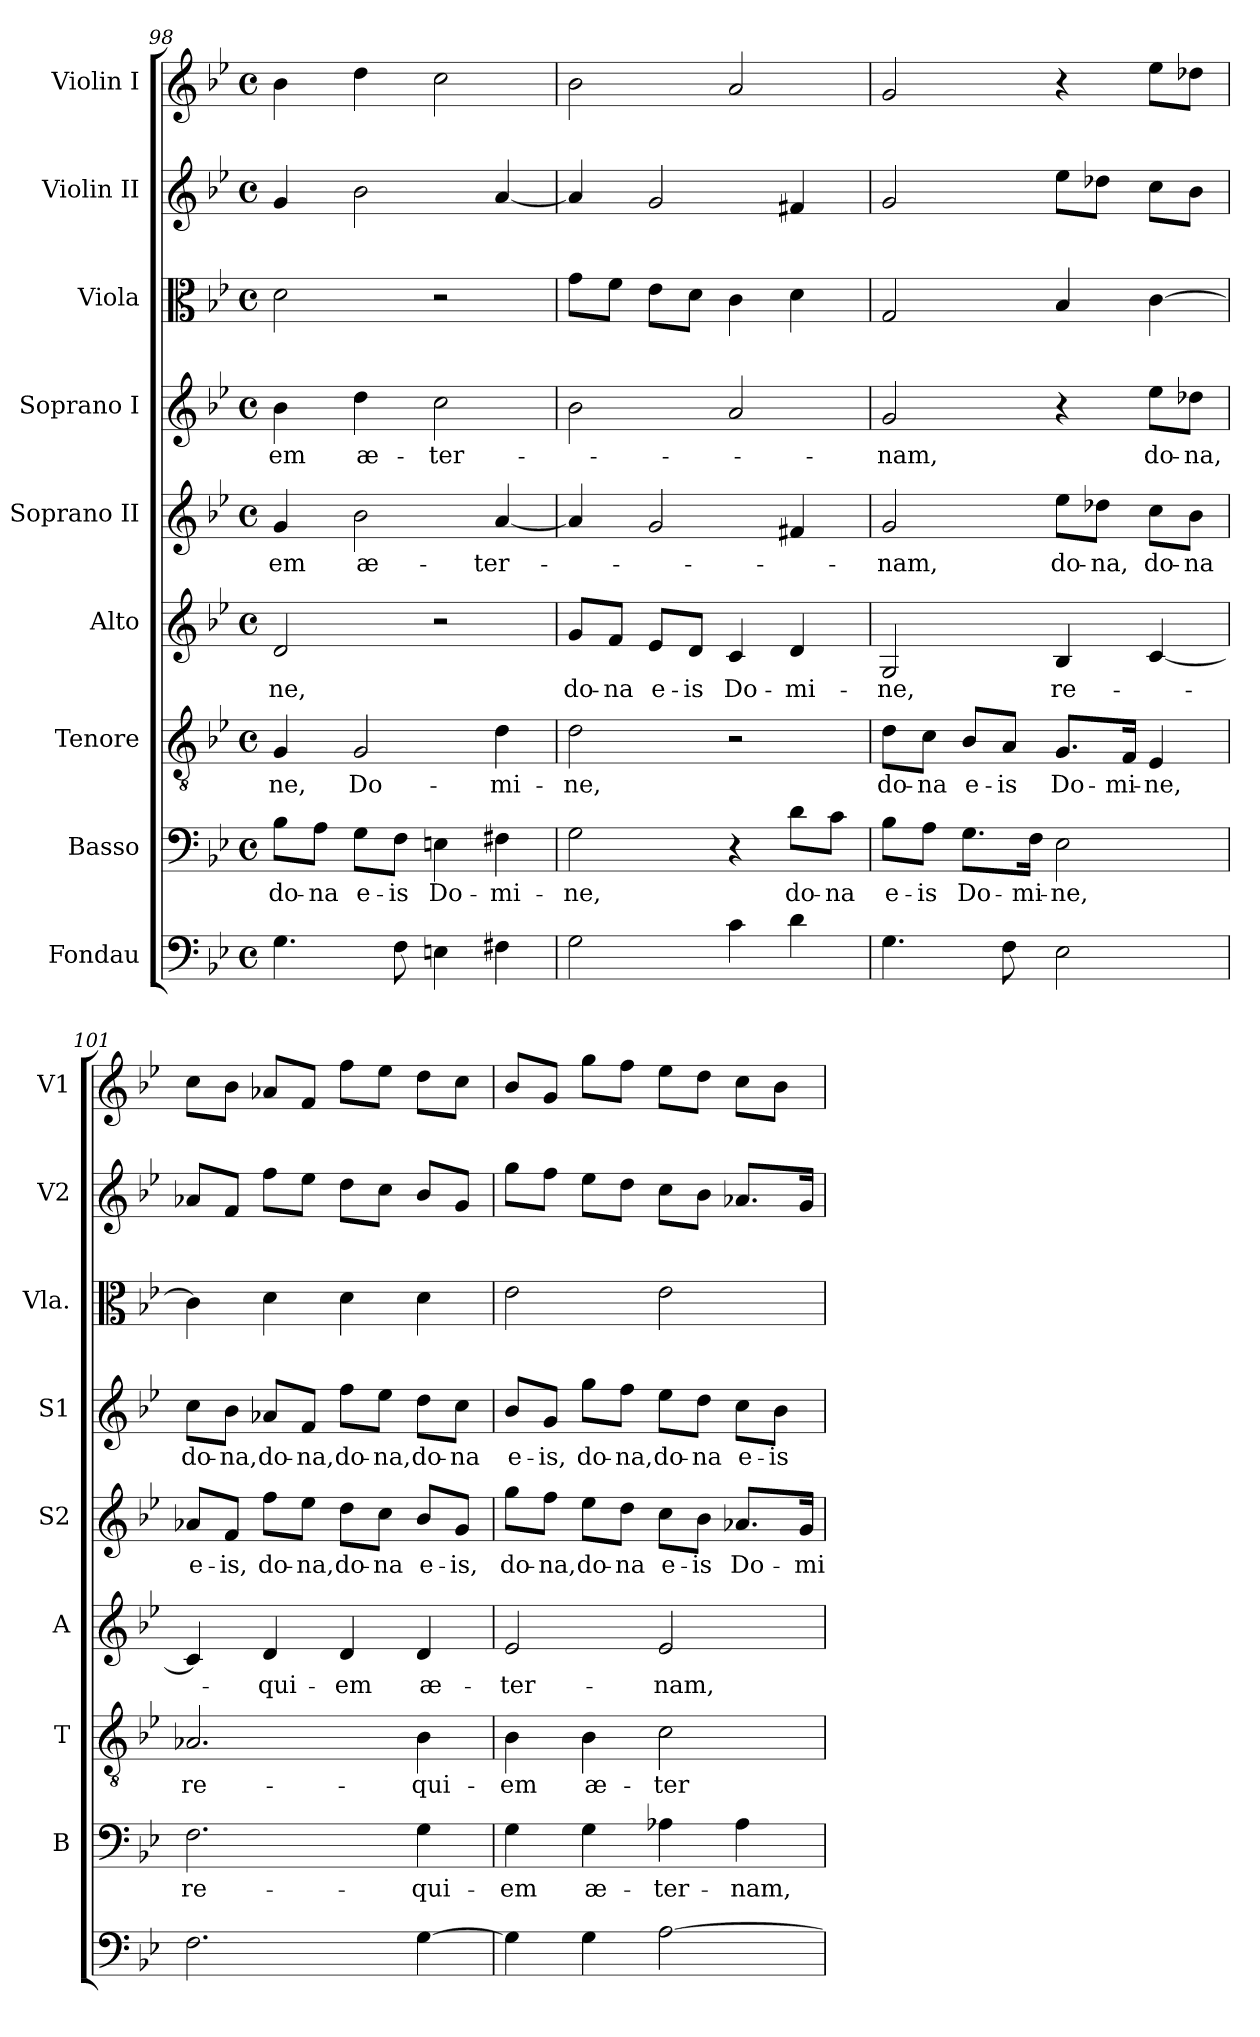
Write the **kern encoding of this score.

**kern	**kern	**text	**kern	**text	**kern	**text	**kern	**text	**kern	**text	**kern	**kern	**kern
*part9	*part8	*part8	*part7	*part7	*part6	*part6	*part5	*part5	*part4	*part4	*part3	*part2	*part1
*staff9	*staff8	*staff8	*staff7	*staff7	*staff6	*staff6	*staff5	*staff5	*staff4	*staff4	*staff3	*staff2	*staff1
*I"Fondau	*I"Basso	*	*I"Tenore	*	*I"Alto	*	*I"Soprano  II	*	*I"Soprano  I	*	*I"Viola	*I"Violin  II	*I"Violin  I
*	*I'B	*	*I'T	*	*I'A	*	*I'S2	*	*I'S1	*	*I'Vla.	*I'V2	*I'V1
*clefF4	*clefF4	*	*clefGv2	*	*clefG2	*	*clefG2	*	*clefG2	*	*clefC3	*clefG2	*clefG2
*k[b-e-]	*k[b-e-]	*	*k[b-e-]	*	*k[b-e-]	*	*k[b-e-]	*	*k[b-e-]	*	*k[b-e-]	*k[b-e-]	*k[b-e-]
*B-:	*B-:	*	*B-:	*	*B-:	*	*B-:	*	*B-:	*	*B-:	*B-:	*B-:
*M4/4	*M4/4	*	*M4/4	*	*M4/4	*	*M4/4	*	*M4/4	*	*M4/4	*M4/4	*M4/4
*met(c)	*met(c)	*	*met(c)	*	*met(c)	*	*met(c)	*	*met(c)	*	*met(c)	*met(c)	*met(c)
=98	=98	=98	=98	=98	=98	=98	=98	=98	=98	=98	=98	=98	=98
!	!	!LO:LY:b	!	!LO:LY:b	!	!LO:LY:b	!	!LO:LY:b	!	!LO:LY:b	!	!	!
4.G\	8B-\L	do-	4G/	-ne,	2d/	-ne,	4g/	-em	4b-\	-em	2d\	4g/	4b-\
!	!	!LO:LY:b	!	!	!	!	!	!	!	!	!	!	!
.	8A\J	-na	.	.	.	.	.	.	.	.	.	.	.
!	!	!LO:LY:b	!	!LO:LY:b	!	!	!	!LO:LY:b	!	!LO:LY:b	!	!	!
.	8G\L	e-	2G/	Do-	.	.	2b-\	æ-	4dd\	æ-	.	2b-\	4dd\
!	!	!LO:LY:b	!	!	!	!	!	!	!	!	!	!	!
8F\	8F\J	-is	.	.	.	.	.	.	.	.	.	.	.
!	!	!LO:LY:b	!	!	!	!	!	!	!	!LO:LY:b	!	!	!
4En\	4En\	Do-	.	.	2r	.	.	.	2cc\	-ter-	2r	.	2cc\
!	!	!LO:LY:b	!	!LO:LY:b	!	!	!	!LO:LY:b	!	!	!	!	!
4F#X\	4F#X\	-mi-	4d\	-mi-	.	.	[4a/	-ter-	.	.	.	[4a/	.
=99	=99	=99	=99	=99	=99	=99	=99	=99	=99	=99	=99	=99	=99
!	!	!LO:LY:b	!	!LO:LY:b	!	!LO:LY:b	!	!	!	!	!	!	!
2G\	2G\	-ne,	2d\	-ne,	8g/L	do-	4a/]	.	2b-\	.	8g\L	4a/]	2b-\
!	!	!	!	!	!	!LO:LY:b	!	!	!	!	!	!	!
.	.	.	.	.	8f/J	-na	.	.	.	.	8f\J	.	.
!	!	!	!	!	!	!LO:LY:b	!	!	!	!	!	!	!
.	.	.	.	.	8e-/L	e-	2g/	.	.	.	8e-\L	2g/	.
!	!	!	!	!	!	!LO:LY:b	!	!	!	!	!	!	!
.	.	.	.	.	8d/J	-is	.	.	.	.	8d\J	.	.
!	!	!	!	!	!	!LO:LY:b	!	!	!	!	!	!	!
4c\	4r	.	2r	.	4c/	Do-	.	.	2a/	.	4c\	.	2a/
!	!	!LO:LY:b	!	!	!	!LO:LY:b	!	!	!	!	!	!	!
4d\	8d\L	do-	.	.	4d/	-mi-	4f#X/	.	.	.	4d\	4f#X/	.
!	!	!LO:LY:b	!	!	!	!	!	!	!	!	!	!	!
.	8c\J	-na	.	.	.	.	.	.	.	.	.	.	.
=100	=100	=100	=100	=100	=100	=100	=100	=100	=100	=100	=100	=100	=100
!	!	!LO:LY:b	!	!LO:LY:b	!	!LO:LY:b	!	!LO:LY:b	!	!LO:LY:b	!	!	!
4.G\	8B-\L	e-	8d\L	do-	2G/	-ne,	2g/	-nam,	2g/	-nam,	2G/	2g/	2g/
!	!	!LO:LY:b	!	!LO:LY:b	!	!	!	!	!	!	!	!	!
.	8A\J	-is	8c\J	-na	.	.	.	.	.	.	.	.	.
!	!	!LO:LY:b	!	!LO:LY:b	!	!	!	!	!	!	!	!	!
.	8.G\L	Do-	8B-/L	e-	.	.	.	.	.	.	.	.	.
!	!	!	!	!LO:LY:b	!	!	!	!	!	!	!	!	!
8F\	.	.	8A/J	-is	.	.	.	.	.	.	.	.	.
!	!	!LO:LY:b	!	!	!	!	!	!	!	!	!	!	!
.	16F\Jk	-mi-	.	.	.	.	.	.	.	.	.	.	.
!	!	!LO:LY:b	!	!LO:LY:b	!	!LO:LY:b	!	!LO:LY:b	!	!	!	!	!
2E-\	2E-\	-ne,	8.G/L	Do-	4B-/	re-	8ee-\L	do-	4r	.	4B-/	8ee-\L	4r
!	!	!	!	!	!	!	!	!LO:LY:b	!	!	!	!	!
.	.	.	.	.	.	.	8dd-X\J	-na,	.	.	.	8dd-X\J	.
!	!	!	!	!LO:LY:b	!	!	!	!	!	!	!	!	!
.	.	.	16F/Jk	-mi-	.	.	.	.	.	.	.	.	.
!	!	!	!	!LO:LY:b	!	!	!	!LO:LY:b	!	!LO:LY:b	!	!	!
.	.	.	4E-/	-ne,	[4c/	.	8cc\L	do-	8ee-\L	do-	[4c\	8cc\L	8ee-\L
!	!	!	!	!	!	!	!	!LO:LY:b	!	!LO:LY:b	!	!	!
.	.	.	.	.	.	.	8b-\J	-na	8dd-X\J	-na,	.	8b-\J	8dd-X\J
!!LO:PB:g=z
=101	=101	=101	=101	=101	=101	=101	=101	=101	=101	=101	=101	=101	=101
!	!	!LO:LY:b	!	!LO:LY:b	!	!	!	!LO:LY:b	!	!LO:LY:b	!	!	!
2.F\	2.F\	re-	2.A-X/	re-	4c/]	.	8a-X/L	e-	8cc\L	do-	4c\]	8a-X/L	8cc\L
!	!	!	!	!	!	!	!	!LO:LY:b	!	!LO:LY:b	!	!	!
.	.	.	.	.	.	.	8f/J	-is,	8b-\J	-na,	.	8f/J	8b-\J
!	!	!	!	!	!	!LO:LY:b	!	!LO:LY:b	!	!LO:LY:b	!	!	!
.	.	.	.	.	4d/	-qui-	8ff\L	do-	8a-X/L	do-	4d\	8ff\L	8a-X/L
!	!	!	!	!	!	!	!	!LO:LY:b	!	!LO:LY:b	!	!	!
.	.	.	.	.	.	.	8ee-\J	-na,	8f/J	-na,	.	8ee-\J	8f/J
!	!	!	!	!	!	!LO:LY:b	!	!LO:LY:b	!	!LO:LY:b	!	!	!
.	.	.	.	.	4d/	-em	8dd\L	do-	8ff\L	do-	4d\	8dd\L	8ff\L
!	!	!	!	!	!	!	!	!LO:LY:b	!	!LO:LY:b	!	!	!
.	.	.	.	.	.	.	8cc\J	-na	8ee-\J	-na,	.	8cc\J	8ee-\J
!	!	!LO:LY:b	!	!LO:LY:b	!	!LO:LY:b	!	!LO:LY:b	!	!LO:LY:b	!	!	!
[4G\	4G\	-qui-	4B-\	-qui-	4d/	æ-	8b-/L	e-	8dd\L	do-	4d\	8b-/L	8dd\L
!	!	!	!	!	!	!	!	!LO:LY:b	!	!LO:LY:b	!	!	!
.	.	.	.	.	.	.	8g/J	-is,	8cc\J	-na	.	8g/J	8cc\J
=102	=102	=102	=102	=102	=102	=102	=102	=102	=102	=102	=102	=102	=102
!	!	!LO:LY:b	!	!LO:LY:b	!	!LO:LY:b	!	!LO:LY:b	!	!LO:LY:b	!	!	!
4G\]	4G\	-em	4B-\	-em	2e-/	-ter-	8gg\L	do-	8b-/L	e-	2e-\	8gg\L	8b-/L
!	!	!	!	!	!	!	!	!LO:LY:b	!	!LO:LY:b	!	!	!
.	.	.	.	.	.	.	8ff\J	-na,	8g/J	-is,	.	8ff\J	8g/J
!	!	!LO:LY:b	!	!LO:LY:b	!	!	!	!LO:LY:b	!	!LO:LY:b	!	!	!
4G\	4G\	æ-	4B-\	æ-	.	.	8ee-\L	do-	8gg\L	do-	.	8ee-\L	8gg\L
!	!	!	!	!	!	!	!	!LO:LY:b	!	!LO:LY:b	!	!	!
.	.	.	.	.	.	.	8dd\J	-na	8ff\J	-na,	.	8dd\J	8ff\J
!	!	!LO:LY:b	!	!LO:LY:b	!	!LO:LY:b	!	!LO:LY:b	!	!LO:LY:b	!	!	!
[2A\	4A-X\	-ter-	2c\	-ter-	2e-/	-nam,	8cc\L	e-	8ee-\L	do-	2e-\	8cc\L	8ee-\L
!	!	!	!	!	!	!	!	!LO:LY:b	!	!LO:LY:b	!	!	!
.	.	.	.	.	.	.	8b-\J	-is	8dd\J	-na	.	8b-\J	8dd\J
!	!	!LO:LY:b	!	!	!	!	!	!LO:LY:b	!	!LO:LY:b	!	!	!
.	4A-\	-nam,	.	.	.	.	8.a-X/L	Do-	8cc\L	e-	.	8.a-X/L	8cc\L
!	!	!	!	!	!	!	!	!	!	!LO:LY:b	!	!	!
.	.	.	.	.	.	.	.	.	8b-\J	-is	.	.	8b-\J
!	!	!	!	!	!	!	!	!LO:LY:b	!	!	!	!	!
.	.	.	.	.	.	.	16g/Jk	-mi-	.	.	.	16g/Jk	.
=	=	=	=	=	=	=	=	=	=	=	=	=	=
*-	*-	*-	*-	*-	*-	*-	*-	*-	*-	*-	*-	*-	*-
